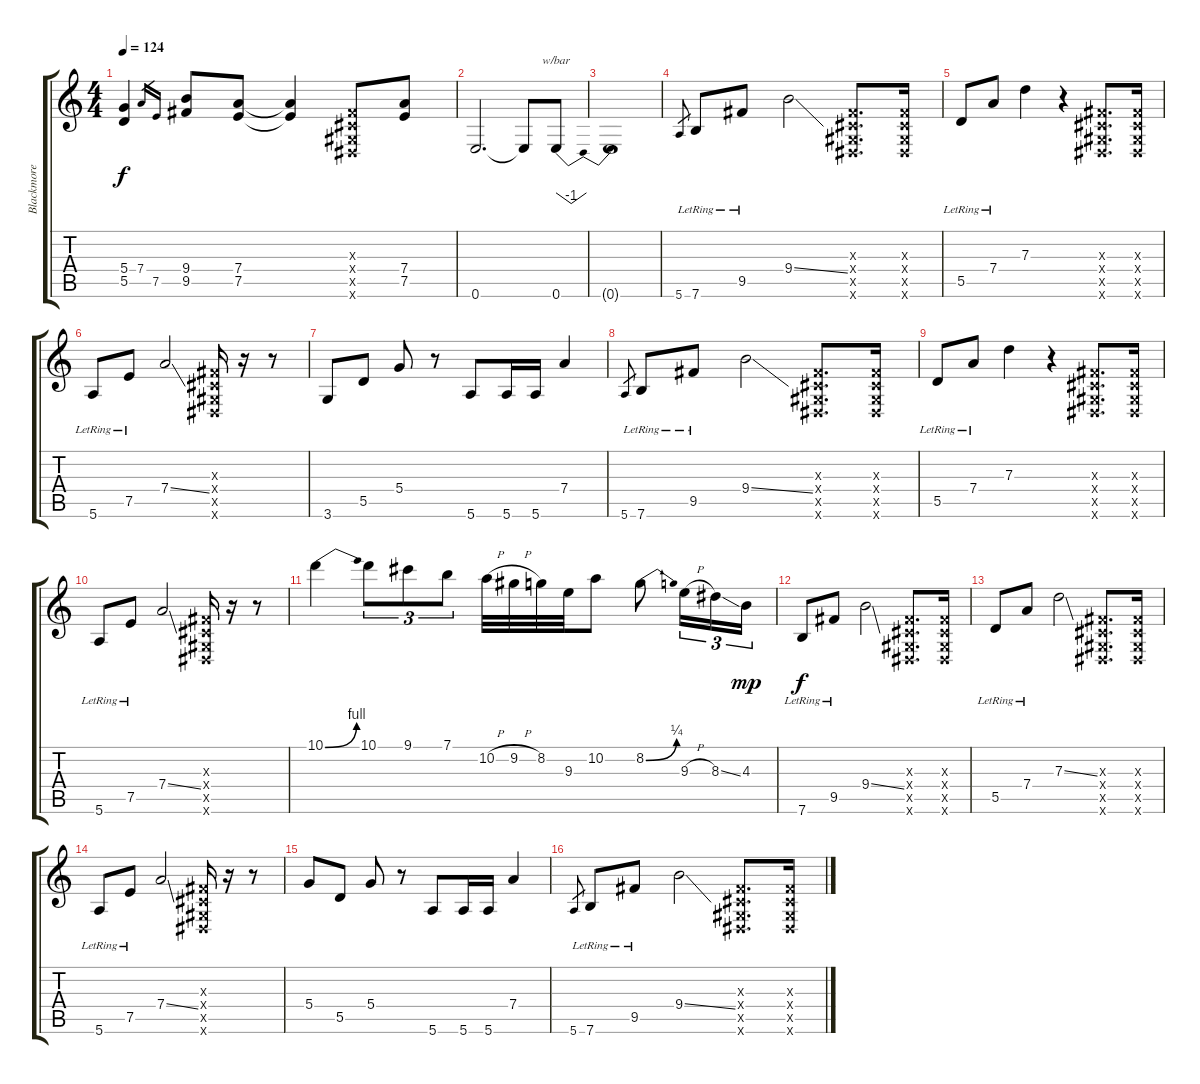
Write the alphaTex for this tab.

\track ("Blackmore" "Blackmore") {instrument overdrivenguitar}
\staff {score tabs}
\tuning (E4 B3 G3 D3 A2 E2) {hide}
\ts (4 4)
\tempo 124
\clef g2
\ks c
(5.4{t} 5.5{t}).4{dy f} 7.4.16{gr} 7.5.16{gr} (9.4 9.5).8 (7.4 7.5).8 (7.4{t} 7.5{t}).4 (-1.3{x} -1.4{x} -1.5{x} -1.6{x}).8 (7.4 7.5).8 |
0.6.2{d} 0.6{t}.8 0.6.8{tbe (dip default 0 0 30 -4 60 0)} |
0.6{t}.1 |
5.6.8{gr} 7.6{lr}.8 9.5{lr}.8 9.4{ss}.2 (-1.3{x} -1.4{x} -1.5{x} -1.6{x}).8{d} (-1.3{x} -1.4{x} -1.5{x} -1.6{x}).16 |
5.5{lr}.8 7.4{lr}.8 7.3.4 r.4 (-1.3{x} -1.4{x} -1.5{x} -1.6{x}).8{d} (-1.3{x} -1.4{x} -1.5{x} -1.6{x}).16 |
5.6{lr}.8 7.5{lr}.8 7.4{ss}.2 (-1.3{x} -1.4{x} -1.5{x} -1.6{x}).16 r.16 r.8 |
3.6.8 5.5.8 5.4.8 r.8 5.6.8 5.6.16 5.6.16 7.4.4 |
5.6.8{gr} 7.6{lr}.8 9.5{lr}.8 9.4{ss}.2 (-1.3{x} -1.4{x} -1.5{x} -1.6{x}).8{d} (-1.3{x} -1.4{x} -1.5{x} -1.6{x}).16 |
5.5{lr}.8 7.4{lr}.8 7.3.4 r.4 (-1.3{x} -1.4{x} -1.5{x} -1.6{x}).8{d} (-1.3{x} -1.4{x} -1.5{x} -1.6{x}).16 |
5.6{lr}.8 7.5{lr}.8 7.4{ss}.2 (-1.3{x} -1.4{x} -1.5{x} -1.6{x}).16 r.16 r.8 |
10.1{be (bend 0 0 60 4)}.4 10.1.8{tu (3 2)} 9.1.8{tu (3 2)} 7.1.8{tu (3 2)} 10.2{h}.32 9.2{h}.32 8.2.32 9.3.32 10.2.8 8.2{be (bend 0 0 60 1)}.8 9.3{h}.16{tu (3 2)} 8.3{ss}.16{tu (3 2)} 4.3.16{tu (3 2) dy mp} |
7.6{lr}.8{dy f} 9.5{lr}.8 9.4{ss}.2 (-1.3{x} -1.4{x} -1.5{x} -1.6{x}).8{d} (-1.3{x} -1.4{x} -1.5{x} -1.6{x}).16 |
5.5{lr}.8 7.4{lr}.8 7.3{ss}.2 (-1.3{x} -1.4{x} -1.5{x} -1.6{x}).8{d} (-1.3{x} -1.4{x} -1.5{x} -1.6{x}).16 |
5.6{lr}.8 7.5{lr}.8 7.4{ss}.2 (-1.3{x} -1.4{x} -1.5{x} -1.6{x}).16 r.16 r.8 |
5.4.8 5.5.8 5.4.8 r.8 5.6.8 5.6.16 5.6.16 7.4.4 |
5.6.8{gr} 7.6{lr}.8 9.5{lr}.8 9.4{ss}.2 (-1.3{x} -1.4{x} -1.5{x} -1.6{x}).8{d} (-1.3{x} -1.4{x} -1.5{x} -1.6{x}).16
